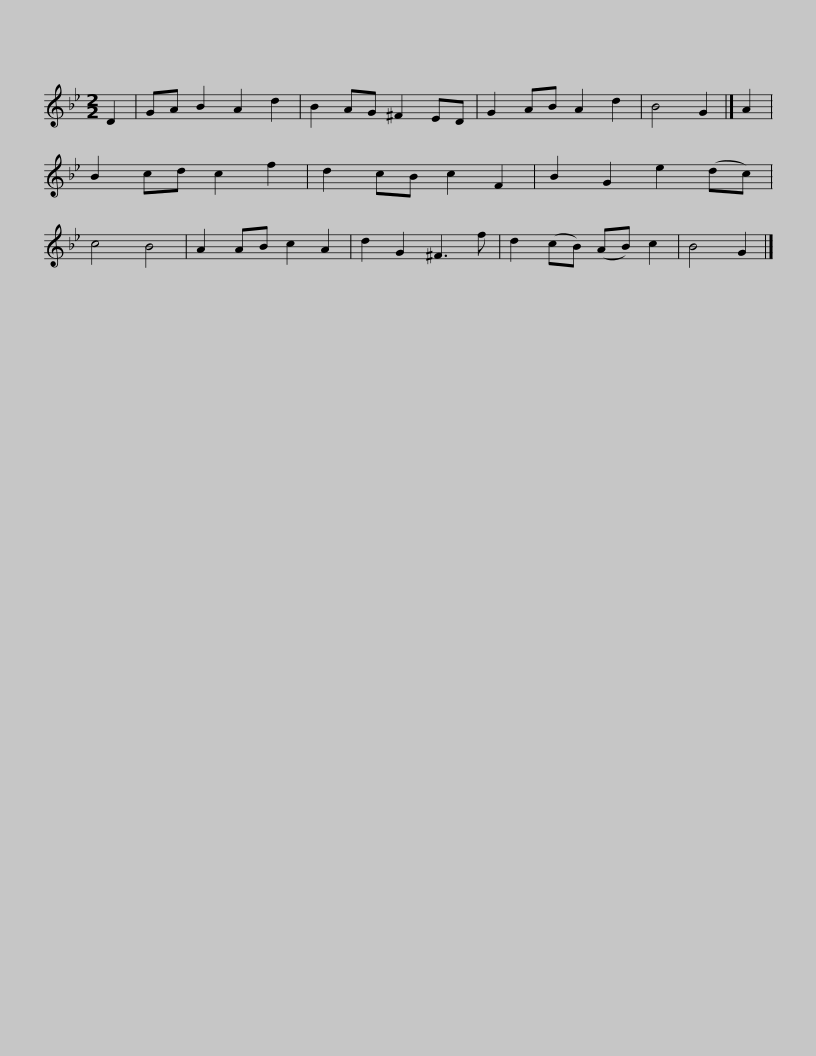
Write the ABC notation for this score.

X:1
L:1/8
M:2/2
I:linebreak $
K:Gmin
V:1 treble
V:1
 D2 | GA B2 A2 d2 | B2 AG ^F2 ED | G2 AB A2 d2 | B4 G2 |] %5
 A2 | B2 cd c2 f2 | d2 cB c2 F2 | B2 G2 e2 (dc) | c4 B4 |$ %10
 A2 AB c2 A2 | d2 G2 ^F3 f | d2 (cB) (AB) c2 | B4 G2 |] %14
